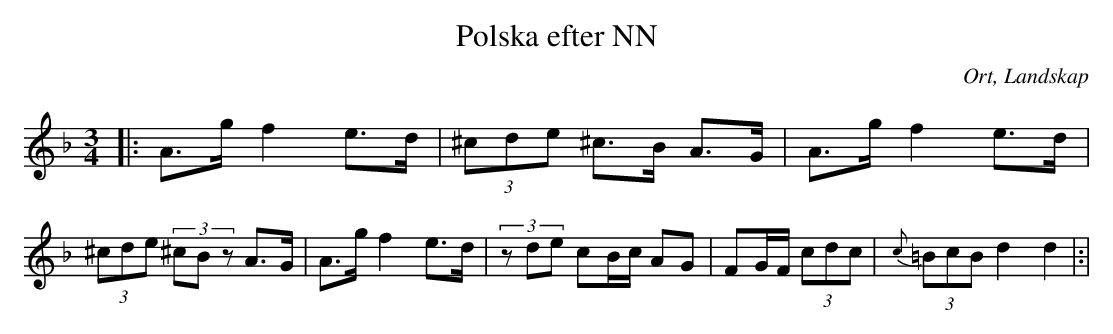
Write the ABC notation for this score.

X:1
T:Polska efter NN
O:Ort, Landskap
M:3/4
L:1/8
K:Dm
|: A>g f2 e>d|(3^cde ^c>B A>G|A>g f2 e>d|(3^cde (3^cBz A>G|A>g f2 e>d|(3zde cB/c/ AG|FG/F/ (3cdc|{c}(3=BcB d2 d2|:|
